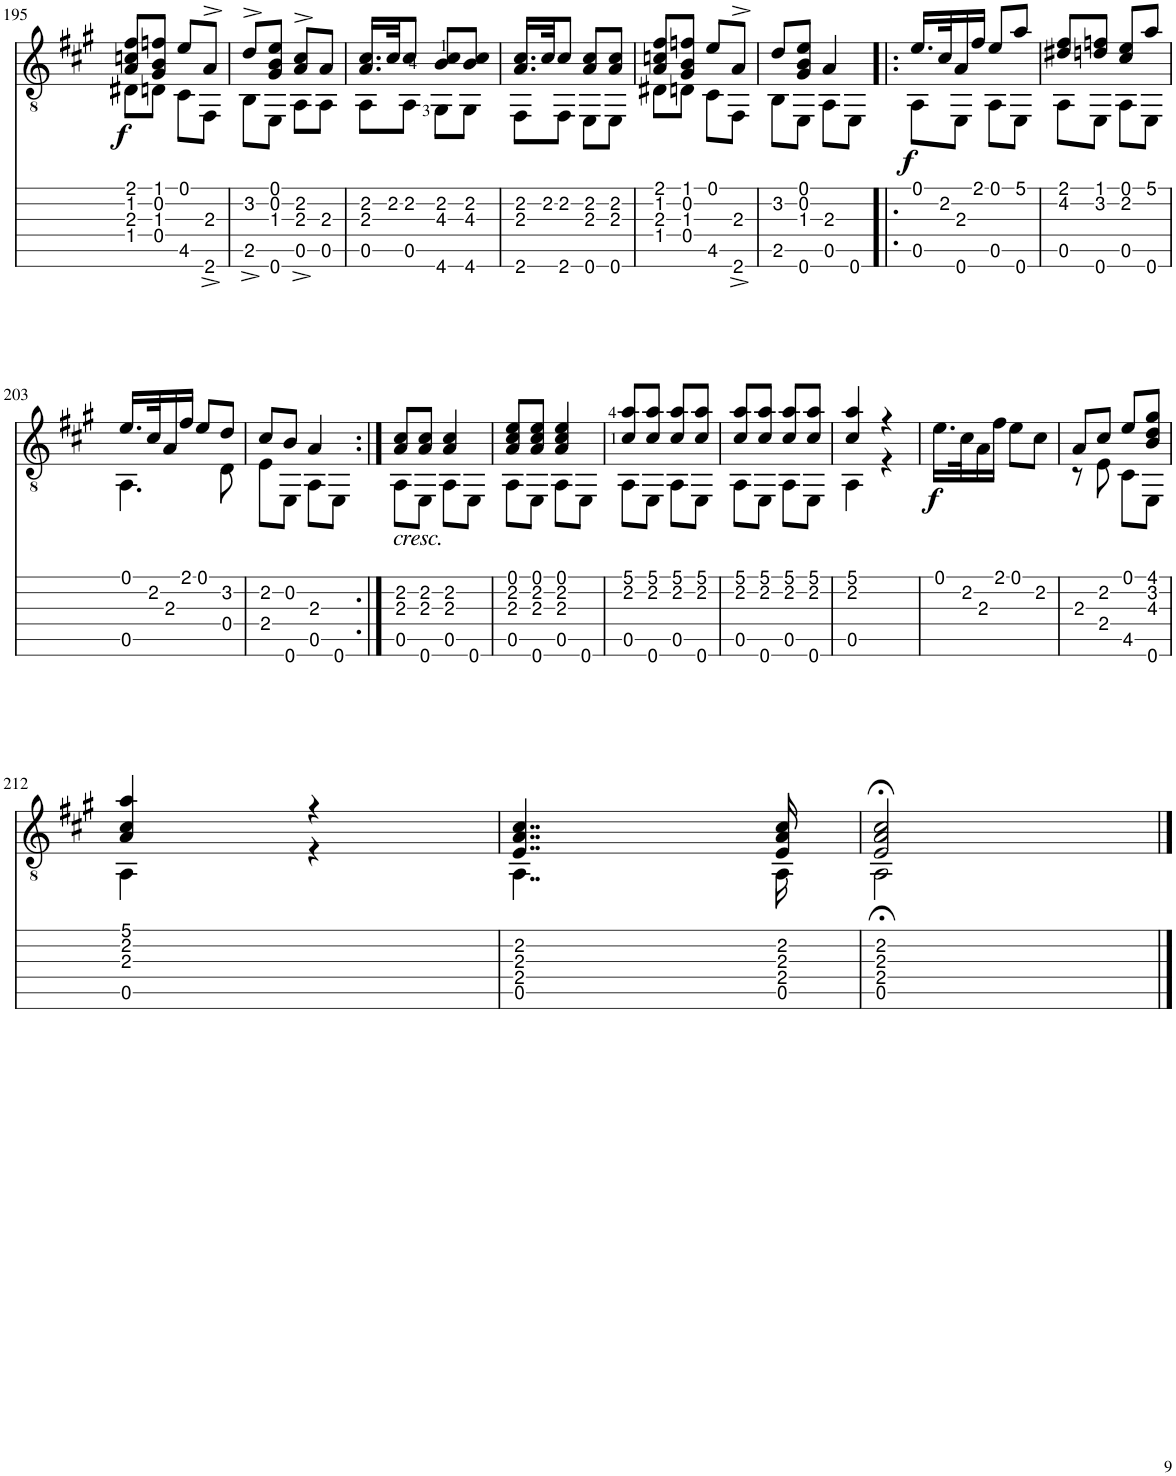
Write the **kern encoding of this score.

**kern	**kern	**dynam
*part1	*part1	*part1
*staff2	*staff1	*staff1/2
*I"Guitar	*	*
*I'Guit.	*	*
!!LO:PB:g=z
*	*clefGv2	*
*k[f#c#g#]	*k[f#c#g#]	*
*M2/4	*M2/4	*
=195	=195	=195
*^	*^	*
!	!	!	!	!LO:DY:b
8A\ 8c\ 8f#\L	8D#L	8A/ 8cn/ 8f#/L	8D#X\L	f
8G#\ 8B\ 8f\J	8DJ	8G#/ 8B/ 8fn/J	8Dn\J	.
8eL	8C#L	8e/L	8C#\L	.
8A^J	8FF#J	8A^/J	8FF#\J	.
=196	=196	=196	=196	=196
8d^L	8BBL	8d^/L	8BB\L	.
8G#\ 8B\ 8e\J	8EEJ	8G#/ 8B/ 8e/J	8EE\J	.
8A^\ 8c#^\L	8AAL	8A/^ 8c#/^L	8AA\L	.
8AJ	8AAJ	8A/J	8AA\J	.
=197	=197	=197	=197	=197
16.A\ 16.c#\LL	8AAL	16.A/ 16.c#/LL	8AA\L	.
32c#Jk	.	32c#/JK	.	.
8c#J	8AAJ	8c#/J	8AA\J	.
8B\ 8c#\L	8GG#L	8B/ 8c#/L	8GG#\L	.
8B\ 8c#\J	8GG#J	8B/ 8c#/J	8GG#\J	.
=198	=198	=198	=198	=198
16.A\ 16.c#\LL	8FF#L	16.A/ 16.c#/LL	8FF#\L	.
32c#Jk	.	32c#/JK	.	.
8c#J	8FF#J	8c#/J	8FF#\J	.
8A\ 8c#\L	8EEL	8A/ 8c#/L	8EE\L	.
8A\ 8c#\J	8EEJ	8A/ 8c#/J	8EE\J	.
=199	=199	=199	=199	=199
8A\ 8cn\ 8f#\L	8D#XL	8A/ 8cn/ 8f#/L	8D#X\L	.
8G#\ 8B\ 8fn\J	8DnJ	8G#/ 8B/ 8fn/J	8Dn\J	.
8eL	8C#L	8e/L	8C#\L	.
8A^J	8FF#J	8A^/J	8FF#\J	.
=200	=200	=200	=200	=200
8dL	8BBL	8d/L	8BB\L	.
8G#\ 8B\ 8e\J	8EEJ	8G#/ 8B/ 8e/J	8EE\J	.
4A	8AAL	4A/	8AA\L	.
.	8EEJ	.	8EE\J	.
=201!|:	=201!|:	=201!|:	=201!|:	=201!|:
!	!	!	!	!LO:DY:b
16.eLL	8AAL	16.e/LL	8AA\L	f
32c#Jk	.	32c#/K	.	.
16AL	8EEJ	16A/	8EE\J	.
16f#JJ	.	16f#/JJ	.	.
8eL	8AAL	8e/L	8AA\L	.
8aJ	8EEJ	8a/J	8EE\J	.
=202	=202	=202	=202	=202
8d#\ 8f#\L	8AAL	8d#X/ 8f#/L	8AA\L	.
8d\ 8f\J	8EEJ	8dn/ 8fn/J	8EE\J	.
8c#\ 8e\L	8AAL	8c#/ 8e/L	8AA\L	.
8aJ	8EEJ	8a/J	8EE\J	.
!!LO:LB:g=z	!!
=203	=203	=203	=203	=203
16.eLL	4.AA	16.e/LL	4.AA\	.
32c#Jk	.	32c#/K	.	.
16AL	.	16A/	.	.
16f#JJ	.	16f#/JJ	.	.
8eL	.	8e/L	.	.
8dJ	8D	8d/J	8D\	.
=204	=204	=204	=204	=204
8c#L	8EL	8c#/L	8E\L	.
8BJ	8EEJ	8B/J	8EE\J	.
4A	8AAL	4A/	8AA\L	.
.	8EEJ	.	8EE\J	.
=205:|!	=205:|!	=205:|!	=205:|!	=205:|!
!	!	!LO:TX:b:i:t=cresc.	!	!
8A\ 8c#\L	8AAL	8A/ 8c#/L	8AA\L	.
8A\ 8c#\J	8EEJ	8A/ 8c#/J	8EE\J	.
4A 4c#	8AAL	4A/ 4c#/	8AA\L	.
.	8EEJ	.	8EE\J	.
=206	=206	=206	=206	=206
8A\ 8c#\ 8e\L	8AAL	8A/ 8c#/ 8e/L	8AA\L	.
8A\ 8c#\ 8e\J	8EEJ	8A/ 8c#/ 8e/J	8EE\J	.
4A 4c# 4e	8AAL	4A/ 4c#/ 4e/	8AA\L	.
.	8EEJ	.	8EE\J	.
=207	=207	=207	=207	=207
8c#\ 8a\L	8AAL	8c#/ 8a/L	8AA\L	.
8c#\ 8a\J	8EEJ	8c#/ 8a/J	8EE\J	.
8c#\ 8a\L	8AAL	8c#/ 8a/L	8AA\L	.
8c#\ 8a\J	8EEJ	8c#/ 8a/J	8EE\J	.
=208	=208	=208	=208	=208
8c#\ 8a\L	8AAL	8c#/ 8a/L	8AA\L	.
8c#\ 8a\J	8EEJ	8c#/ 8a/J	8EE\J	.
8c#\ 8a\L	8AAL	8c#/ 8a/L	8AA\L	.
8c#\ 8a\J	8EEJ	8c#/ 8a/J	8EE\J	.
=209	=209	=209	=209	=209
4c# 4a	4AA	4c#/ 4a/	4AA\	.
4r	4r	4r	4r	.
=210	=210	=210	=210	=210
!	!	!	!	!LO:DY:b
*v	*v	*	*	*
*	*v	*v	*
16.eLL	16.e\LL	f
32c#Jk	32c#\K	.
16AL	16A\	.
16f#JJ	16f#\JJ	.
8eL	8e\L	.
8c#J	8c#\J	.
=211	=211	=211
*^	*^	*
8AL	8r	8A/L	8r	.
8c#J	8E	8c#/J	8E\	.
8eL	8C#L	8e/L	8C#\L	.
8B\ 8d\ 8g#\J	8EEJ	8B/ 8d/ 8g#/J	8EE\J	.
!!LO:LB:g=z	!!
=212	=212	=212	=212	=212
4A 4c# 4a	4AA	4A/ 4c#/ 4a/	4AA\	.
4r	4r	4r	4r	.
=213	=213	=213	=213	=213
4..E 4..A 4..c#	4..AA	4..E/ 4..A/ 4..c#/	4..AA\	.
16E 16A 16c#	16AA	16E/ 16A/ 16c#/	16AA\	.
=214	=214	=214	=214	=214
2E;< 2A;< 2c#;<	2AA	2E/;< 2A/;< 2c#/;<	2AA\	.
*v	*v	*	*	*
*	*v	*v	*
==	==	==
*-	*-	*-
